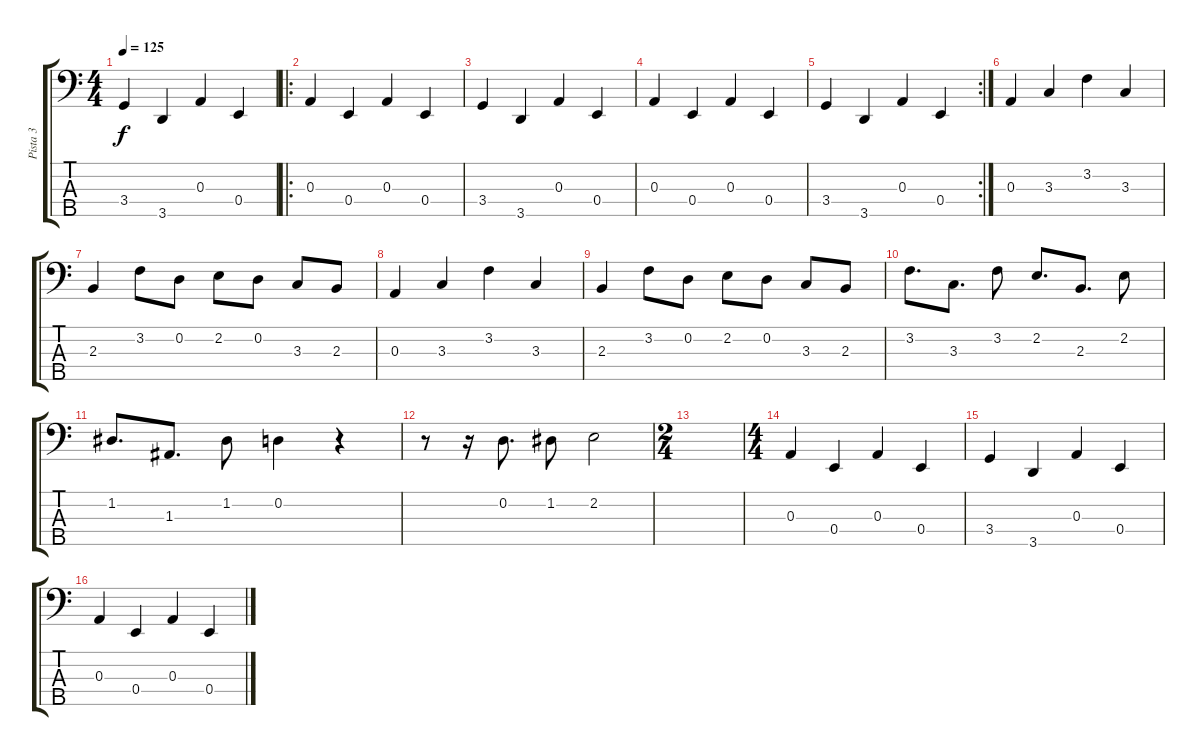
\track ("Pista 3" "Pista 3") {instrument acousticbass}
\staff {score tabs}
\tuning (G2 D2 A1 E1 B0) {hide}
\ts (4 4)
\tempo 125
\clef f4
\ks c
3.4.4{dy f} 3.5.4 0.3.4 0.4.4 |
\ro
0.3.4 0.4.4 0.3.4 0.4.4 |
3.4.4 3.5.4 0.3.4 0.4.4 |
0.3.4 0.4.4 0.3.4 0.4.4 |
\rc 2
3.4.4 3.5.4 0.3.4 0.4.4 |
0.3.4 3.3.4 3.2.4 3.3.4 |
2.3.4 3.2.8 0.2.8 2.2.8 0.2.8 3.3.8 2.3.8 |
0.3.4 3.3.4 3.2.4 3.3.4 |
2.3.4 3.2.8 0.2.8 2.2.8 0.2.8 3.3.8 2.3.8 |
3.2.8{d} 3.3.8{d} 3.2.8 2.2.8{d} 2.3.8{d} 2.2.8 |
1.2.8{d} 1.3.8{d} 1.2.8 0.2.4 r.4 |
r.8 r.16 0.2.8{d} 1.2.8 2.2.2 |
\ts (2 4)
|
\ts (4 4)
0.3.4 0.4.4 0.3.4 0.4.4 |
3.4.4 3.5.4 0.3.4 0.4.4 |
0.3.4 0.4.4 0.3.4 0.4.4
